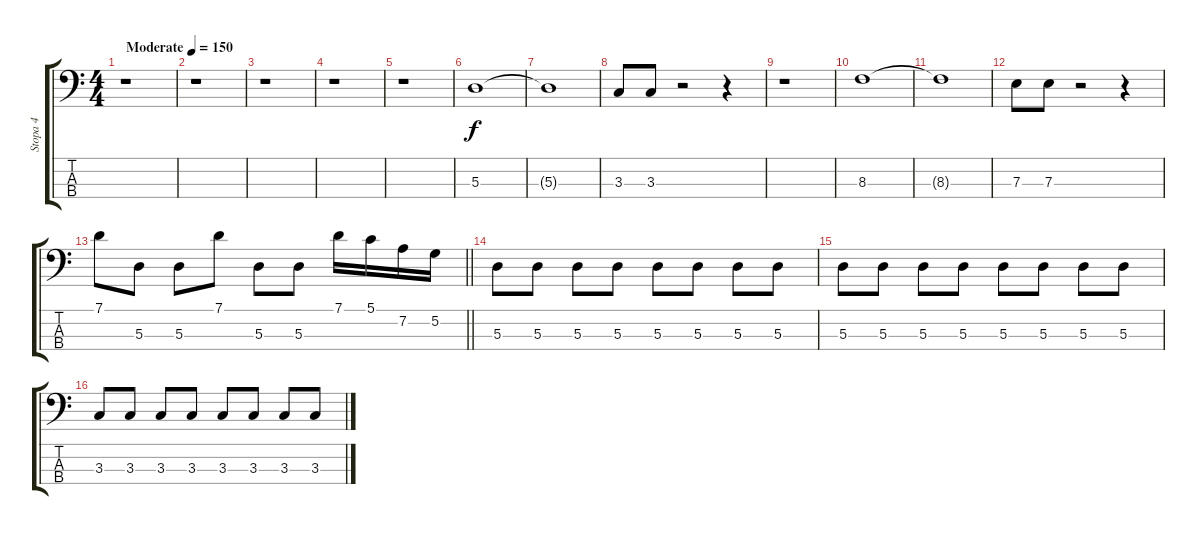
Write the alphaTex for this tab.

\track ("Stopa 4" "Stopa 4") {instrument electricbassfinger}
\staff {score tabs}
\tuning (G2 D2 A1 E1) {hide}
\ts (4 4)
\tempo (150 "Moderate")
\clef f4
\ks c
r.1{dy f instrument electricbassfinger} |
r.1 |
r.1 |
r.1 |
r.1 |
5.3.1 |
5.3{t}.1 |
3.3.8 3.3.8 r.2 r.4 |
r.1 |
8.3.1 |
8.3{t}.1 |
7.3.8 7.3.8 r.2 r.4 |
\barLineRight lightlight
7.1.8 5.3.8 5.3.8 7.1.8 5.3.8 5.3.8 7.1.16 5.1.16 7.2.16 5.2.16 |
\section ("" "")
5.3.8 5.3.8 5.3.8 5.3.8 5.3.8 5.3.8 5.3.8 5.3.8 |
5.3.8 5.3.8 5.3.8 5.3.8 5.3.8 5.3.8 5.3.8 5.3.8 |
3.3.8 3.3.8 3.3.8 3.3.8 3.3.8 3.3.8 3.3.8 3.3.8
